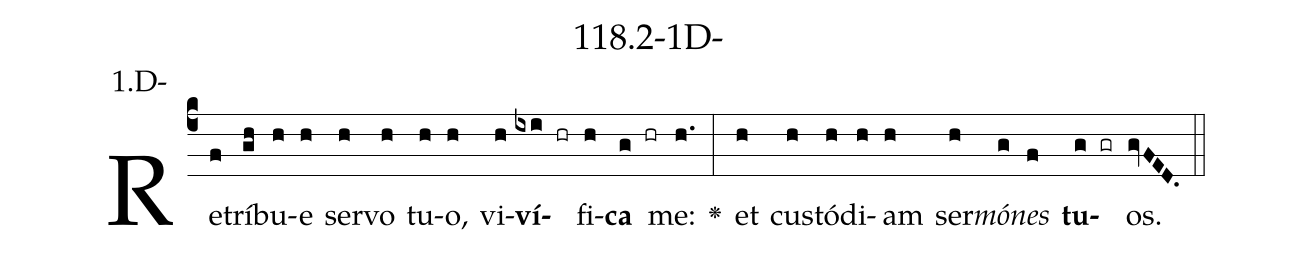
name: 118.2-1D-;
annotation: 1.D-;
%%
(c4)Re(f)trí(gh)bu(h)e(h) ser(h)vo(h) tu(h)o,(h) vi(h)<b>ví</b>(ixi hr)fi(h)<b>ca</b>(g hr) me:(h.) <v>\greheightstar</v>(:) et(h) cus(h)tó(h)di(h)am(h) ser(h)<i>mó</i>(g)<i>nes</i>(f) <b>tu</b>(g gr)os.(gvFED.) (::)


%E(h) u(h) o(g) u(f) a(g) e.(gvFED.) (::)
